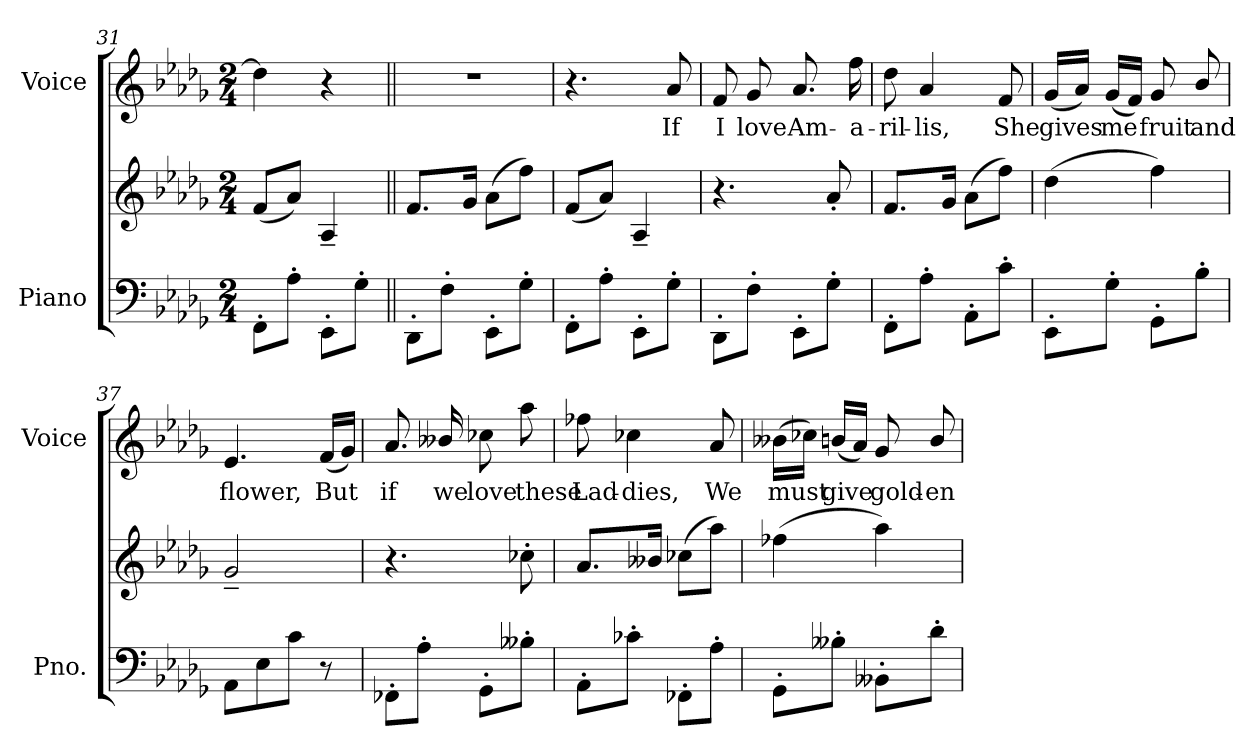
**kern	**kern	**kern	**text
*part2	*part2	*part1	*part1
*staff3	*staff2	*staff1	*staff1
*I"Piano	*	*I"Voice	*
*I'Pno.	*	*I'Voice	*
*clefF4	*clefG2	*clefG2	*
*k[b-e-a-d-g-]	*k[b-e-a-d-g-]	*k[b-e-a-d-g-]	*
*D-:	*D-:	*D-:	*
*M2/4	*M2/4	*M2/4	*
=31	=31	=31	=31
8FF'i\L	(8fi/L	4dd-i\]	.
8A-'i\J	8a-i/J)	.	.
8EE-'i\L	4A-~i/	4r	.
8G-'i\J	.	.	.
!!LO:LB:g=z
=32||	=32||	=32||	=32||
!	!	!LO:N:vis=1	!
8DD-'i\L	8.fi/L	2r	.
8F'i\J	.	.	.
.	16g-i/Jk	.	.
8EE-'i\L	(8a-i\L	.	.
8G-'i\J	8ffi\J)	.	.
=33	=33	=33	=33
8FF'i\L	(8fi/L	4.r	.
8A-'i\J	8a-i/J)	.	.
8EE-'i\L	4A-~i/	.	.
!	!	!	!LO:LY:b:color=#000000
8G-'i\J	.	8a-i/	If
=34	=34	=34	=34
!	!	!	!LO:LY:b:color=#000000
8DD-'i\L	4.r	8fi/	I
!	!	!	!LO:LY:b:color=#000000
8F'i\J	.	8g-i/	love
!	!	!	!LO:LY:b:color=#000000
8EE-'i\L	.	8.a-i/	Am-
8G-'i\J	8a-'i/	.	.
!	!	!	!LO:LY:b:color=#000000
.	.	16ffi\	-a-
=35	=35	=35	=35
!	!	!	!LO:LY:b:color=#000000
8FF'i\L	8.fi/L	8dd-i\	-ril-
!	!	!	!LO:LY:b:color=#000000
8A-'i\J	.	4a-i/	-lis,
.	16g-i/Jk	.	.
8AA-'i\L	(8a-i\L	.	.
!	!	!	!LO:LY:b:color=#000000
8c'i\J	8ffi\J)	8fi/	She
!!LO:PB:g=z
=36	=36	=36	=36
!	!	!	!LO:LY:b:color=#000000
8EE-'i\L	(4dd-i\	(16g-i/LL	gives
.	.	16a-i/JJ)	.
!	!	!	!LO:LY:b:color=#000000
8G-'i\J	.	(16g-i/LL	me
.	.	16fi/JJ)	.
!	!	!	!LO:LY:b:color=#000000
8GG-'i\L	4ffi\)	8g-i/	fruit
!	!	!	!LO:LY:b:color=#000000
8B-'i\J	.	8b-i/	and
=37	=37	=37	=37
!	!	!	!LO:LY:b:color=#000000
8AA-i\L	2g-~i/	4.e-i/	flower,
8E-i\	.	.	.
8ci\J	.	.	.
!	!	!	!LO:LY:b:color=#000000
8r	.	(16fi/LL	But
.	.	16g-i/JJ)	.
=38	=38	=38	=38
!	!	!	!LO:LY:b:color=#000000
8FF-X'i\L	4.r	8.a-i/	if
8A-'i\J	.	.	.
!	!	!	!LO:LY:b:color=#000000
.	.	16b--Xi/	we
!	!	!	!LO:LY:b:color=#000000
8GG-'i\L	.	8cc-Xi\	love
!	!	!	!LO:LY:b:color=#000000
8B--X'i\J	8cc-X'i\	8aa-i\	these
=39	=39	=39	=39
!	!	!	!LO:LY:b:color=#000000
8AA-'i\L	8.a-i/L	8ff-Xi\	Lad-
!	!	!	!LO:LY:b:color=#000000
8c-X'i\J	.	4cc-Xi\	-dies,
.	16b--Xi/Jk	.	.
8FF-X'i\L	(8cc-Xi\L	.	.
!	!	!	!LO:LY:b:color=#000000
8A-'i\J	8aa-i\J)	8a-i/	We
!!LO:LB:g=z
=40	=40	=40	=40
!	!	!	!LO:LY:b:color=#000000
8GG-'i\L	(4ff-Xi\	(16b--Xi\LL	must
.	.	16cc-Xi\JJ)	.
!	!	!	!LO:LY:b:color=#000000
8B--X'i\J	.	(16bi/LL	give
.	.	16a-i/JJ)	.
!	!	!	!LO:LY:b:color=#000000
8BB--X'i\L	4aa-i\)	8g-i/	gold-
!	!	!	!LO:LY:b:color=#000000
8d-'i\J	.	8bi/	-en
=	=	=	=
*-	*-	*-	*-
